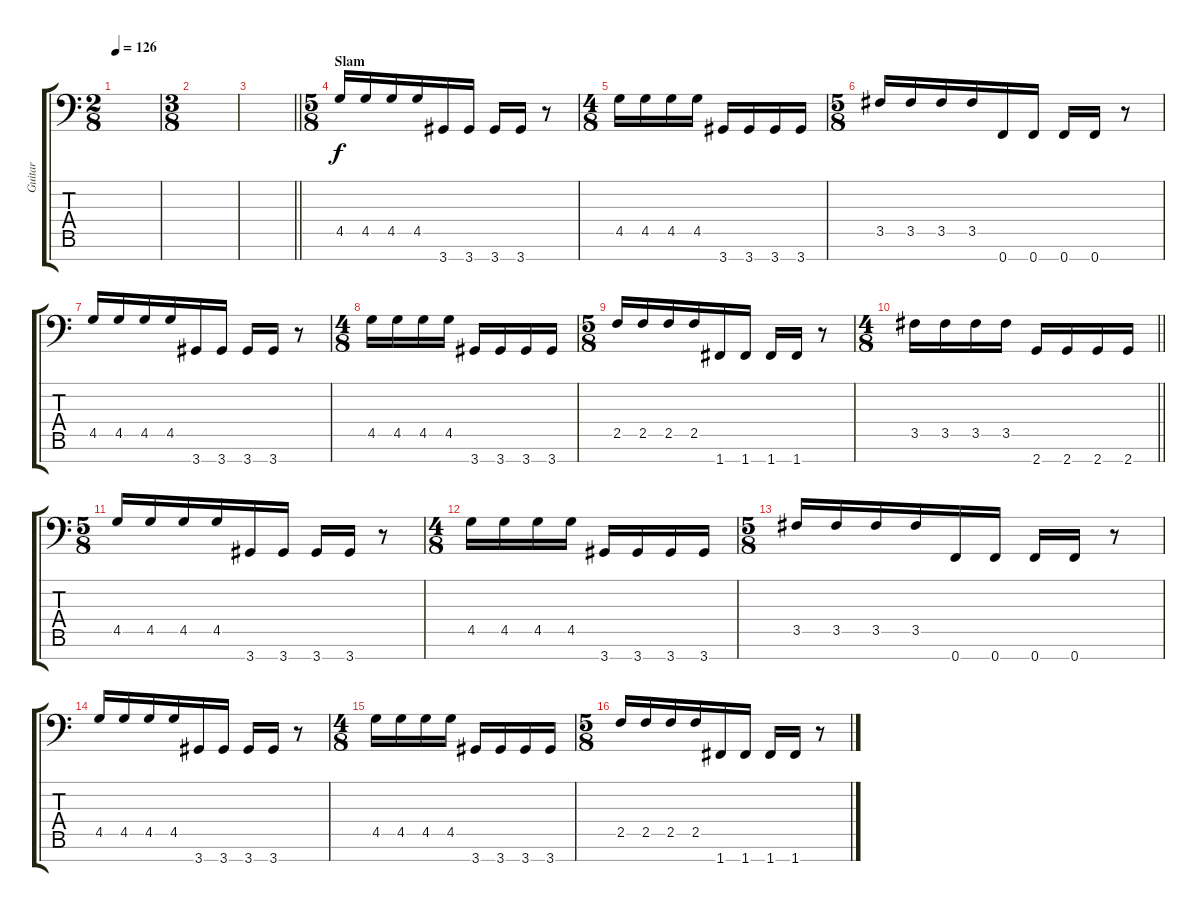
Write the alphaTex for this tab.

\track ("Guitar" "Guitar") {instrument overdrivenguitar}
\staff {score tabs}
\tuning (Bb3 Gb3 Db3 Ab2 Eb2 Bb1 F1) {hide}
\ts (2 8)
\tempo 126
\clef f4
\ks c
|
\ts (3 8)
|
\barLineRight lightlight
|
\ts (5 8)
\section ("" "Slam")
4.5.16 4.5.16 4.5.16 4.5.16 3.7.16 3.7.16 3.7.16 3.7.16 r.8 |
\ts (4 8)
4.5.16 4.5.16 4.5.16 4.5.16 3.7.16 3.7.16 3.7.16 3.7.16 |
\ts (5 8)
3.5.16 3.5.16 3.5.16 3.5.16 0.7.16 0.7.16 0.7.16 0.7.16 r.8 |
4.5.16 4.5.16 4.5.16 4.5.16 3.7.16 3.7.16 3.7.16 3.7.16 r.8 |
\ts (4 8)
4.5.16 4.5.16 4.5.16 4.5.16 3.7.16 3.7.16 3.7.16 3.7.16 |
\ts (5 8)
2.5.16 2.5.16 2.5.16 2.5.16 1.7.16 1.7.16 1.7.16 1.7.16 r.8 |
\ts (4 8)
\barLineRight lightlight
3.5.16 3.5.16 3.5.16 3.5.16 2.7.16 2.7.16 2.7.16 2.7.16 |
\ts (5 8)
4.5.16 4.5.16 4.5.16 4.5.16 3.7.16 3.7.16 3.7.16 3.7.16 r.8 |
\ts (4 8)
4.5.16 4.5.16 4.5.16 4.5.16 3.7.16 3.7.16 3.7.16 3.7.16 |
\ts (5 8)
3.5.16 3.5.16 3.5.16 3.5.16 0.7.16 0.7.16 0.7.16 0.7.16 r.8 |
4.5.16 4.5.16 4.5.16 4.5.16 3.7.16 3.7.16 3.7.16 3.7.16 r.8 |
\ts (4 8)
4.5.16 4.5.16 4.5.16 4.5.16 3.7.16 3.7.16 3.7.16 3.7.16 |
\ts (5 8)
2.5.16 2.5.16 2.5.16 2.5.16 1.7.16 1.7.16 1.7.16 1.7.16 r.8
